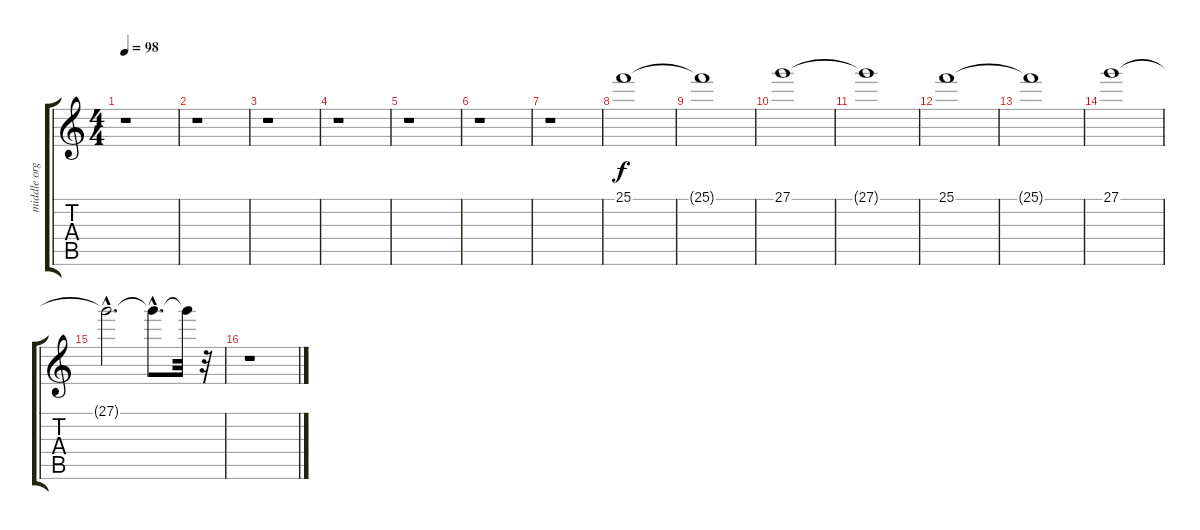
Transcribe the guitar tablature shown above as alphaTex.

\track ("middle organ" "middle org") {instrument rockorgan}
\staff {score tabs}
\tuning (E4 B3 G3 D3 A2 E2) {hide}
\ts (4 4)
\tempo 98
\clef g2
\ks c
r.1{dy fff} |
r.1 |
r.1 |
r.1 |
r.1 |
r.1 |
r.1 |
25.1.1{dy f} |
25.1{t}.1 |
27.1.1 |
27.1{t}.1 |
25.1.1 |
25.1{t}.1 |
27.1.1 |
27.1{hac t}.2{d} 27.1{hac t}.8{d} 27.1{t}.32 r.32 |
r.1
